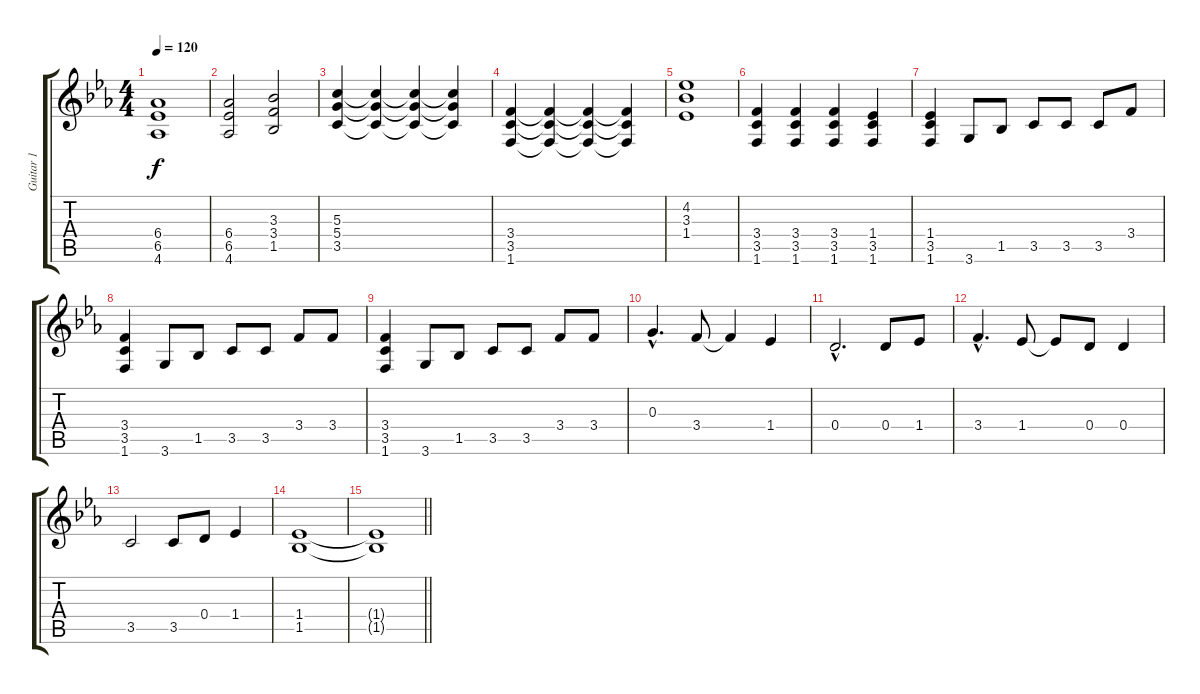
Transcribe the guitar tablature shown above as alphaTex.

\track ("Guitar 1" "Guitar 1") {instrument distortionguitar}
\staff {score tabs}
\tuning (E4 B3 G3 D3 A2 E2) {hide}
\ts (4 4)
\tempo 120
\clef g2
\ks eb
(6.4 6.5 4.6).1{dy f} |
(6.4 6.5 4.6).2 (3.3 3.4 1.5).2 |
(5.3 5.4 3.5).4 (5.3{t} 5.4{t} 3.5{t}).4 (5.3{t} 5.4{t} 3.5{t}).4 (5.3{t} 5.4{t} 3.5{t}).4 |
(3.4 3.5 1.6).4 (3.4{t} 3.5{t} 1.6{t}).4 (3.4{t} 3.5{t} 1.6{t}).4 (3.4{t} 3.5{t} 1.6{t}).4 |
(4.2 3.3 1.4).1 |
(3.4 3.5 1.6).4 (3.4 3.5 1.6).4 (3.4 3.5 1.6).4 (1.4 3.5 1.6).4 |
(1.4 3.5 1.6).4 3.6.8 1.5.8 3.5.8 3.5.8 3.5.8 3.4.8 |
(3.4 3.5 1.6).4 3.6.8 1.5.8 3.5.8 3.5.8 3.4.8 3.4.8 |
(3.4 3.5 1.6).4 3.6.8 1.5.8 3.5.8 3.5.8 3.4.8 3.4.8 |
0.3{hac}.4{d} 3.4.8 3.4{t}.4 1.4.4 |
0.4{hac}.2{d} 0.4.8 1.4.8 |
3.4{hac}.4{d} 1.4.8 1.4{t}.8 0.4.8 0.4.4 |
3.5.2 3.5.8 0.4.8 1.4.4 |
(1.4 1.5).1 |
\barLineRight lightlight
(1.4{t} 1.5{t}).1
